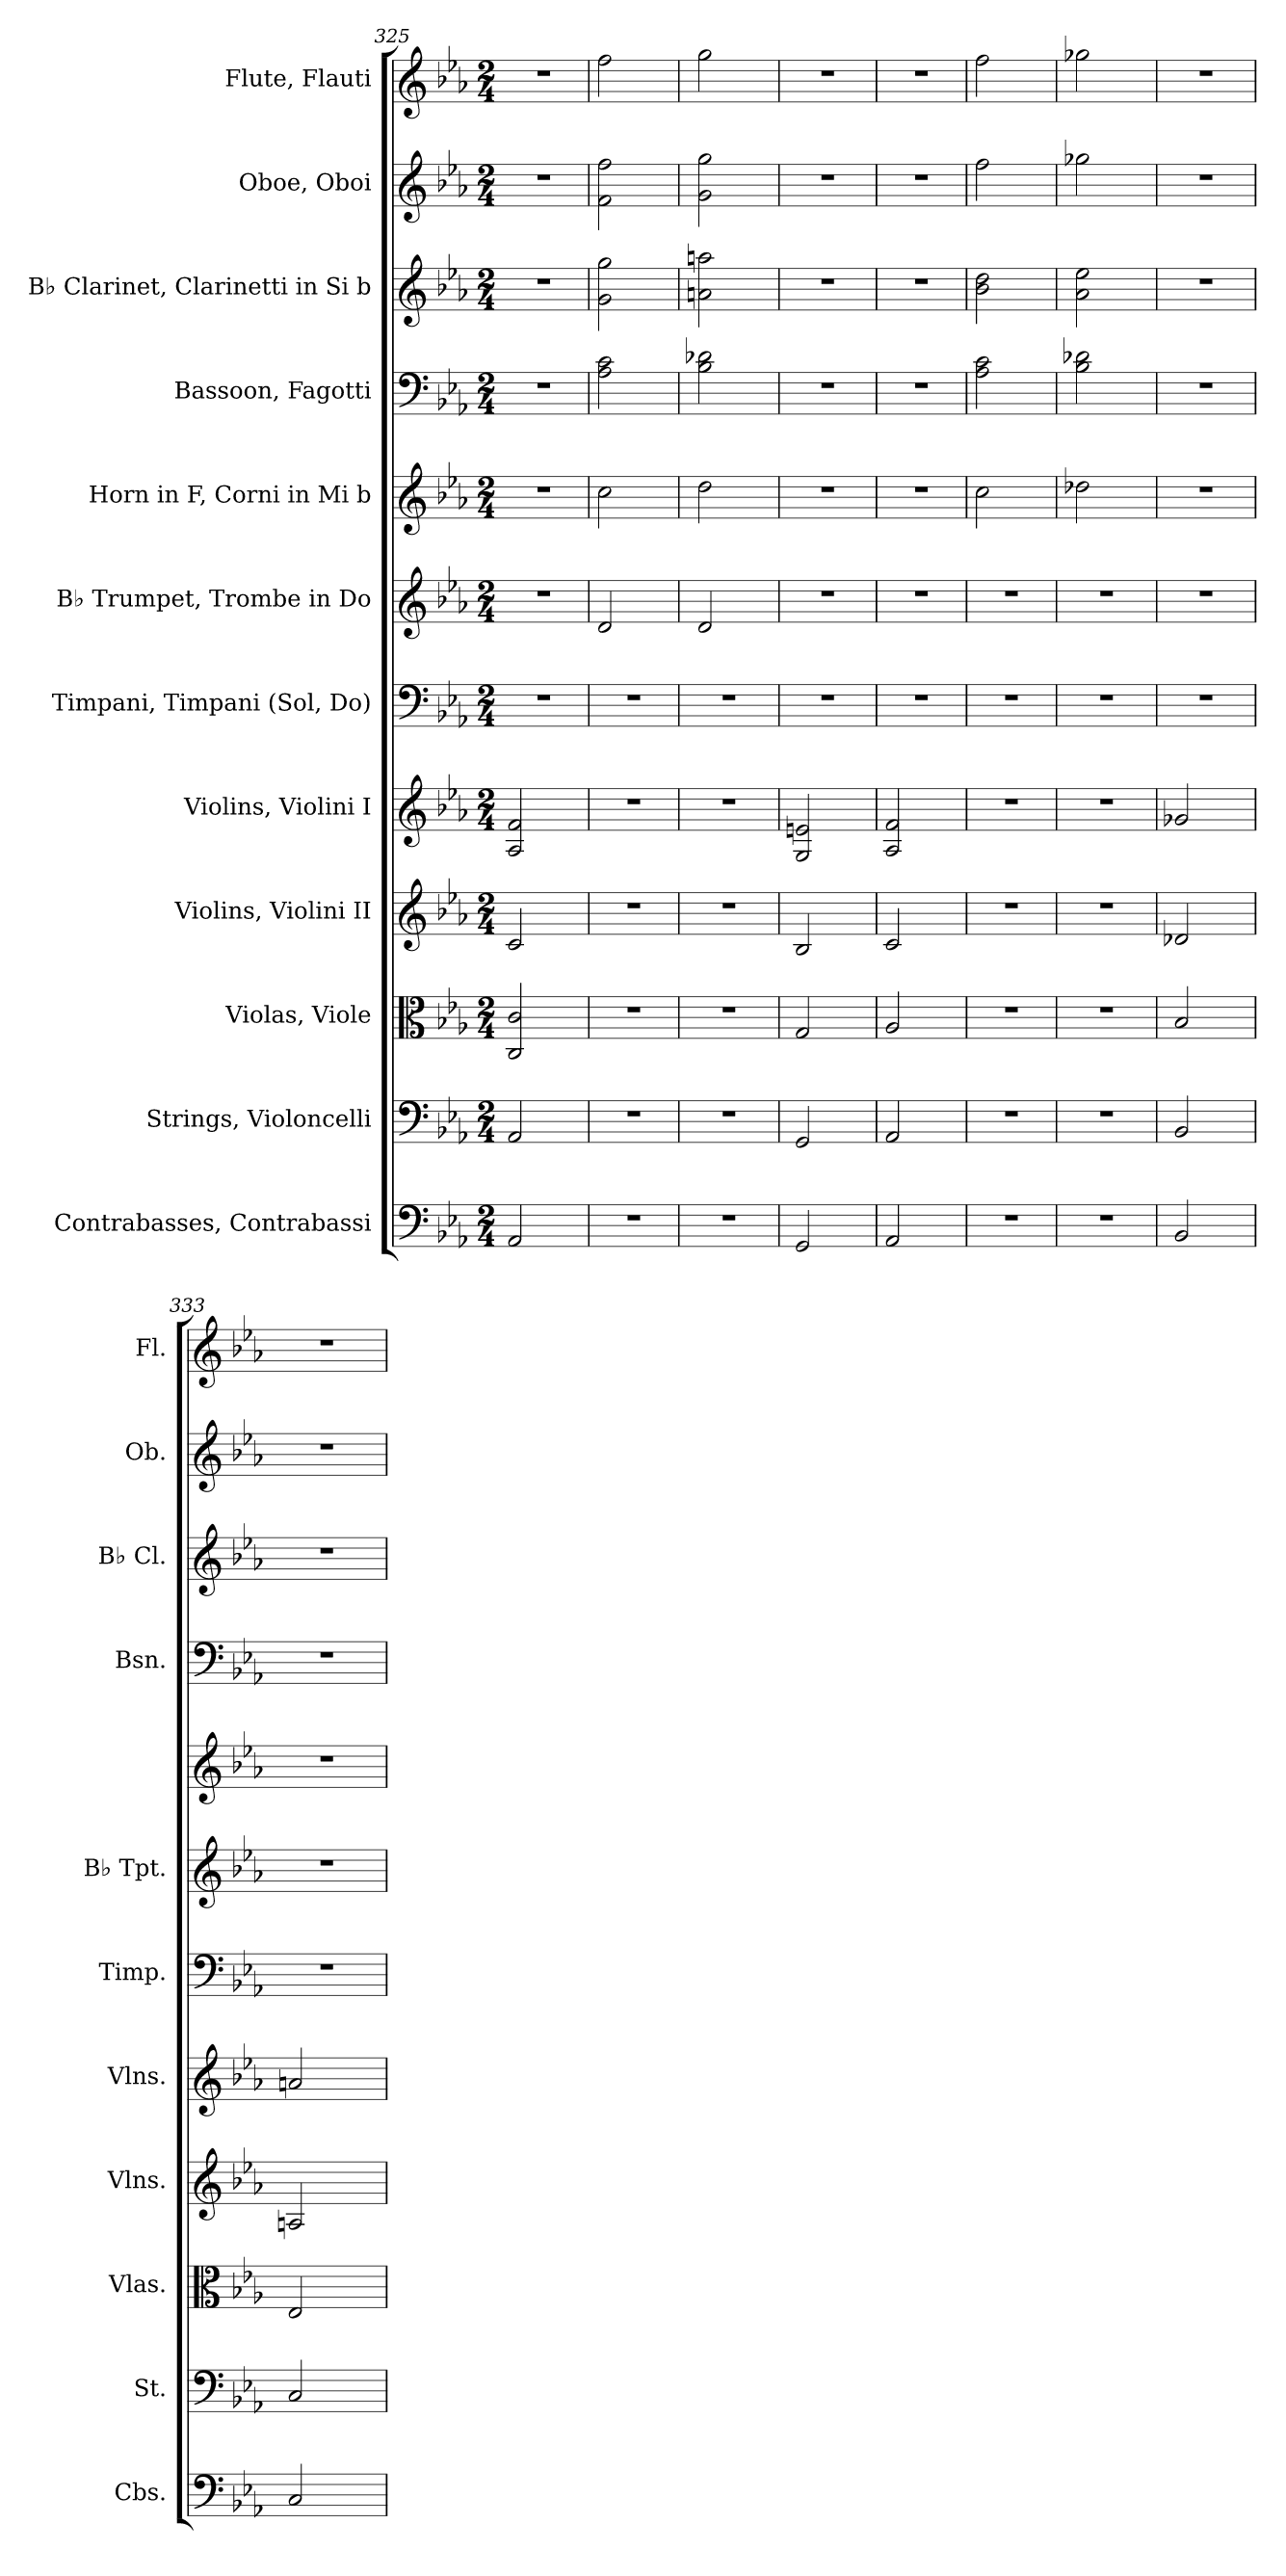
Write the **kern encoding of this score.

**kern	**kern	**kern	**kern	**kern	**kern	**kern	**kern	**kern	**kern	**kern	**kern
*part12	*part11	*part10	*part9	*part8	*part7	*part6	*part5	*part4	*part3	*part2	*part1
*staff12	*staff11	*staff10	*staff9	*staff8	*staff7	*staff6	*staff5	*staff4	*staff3	*staff2	*staff1
*I"Contrabasses, Contrabassi	*I"Strings, Violoncelli	*I"Violas, Viole	*I"Violins, Violini II	*I"Violins, Violini I	*I"Timpani, Timpani (Sol, Do)	*I"B♭ Trumpet, Trombe in Do	*I"Horn in F, Corni in Mi b	*I"Bassoon, Fagotti	*I"B♭ Clarinet, Clarinetti in Si b	*I"Oboe, Oboi	*I"Flute, Flauti
*I'Cbs.	*I'St.	*I'Vlas.	*I'Vlns.	*I'Vlns.	*I'Timp.	*I'B♭ Tpt.	*	*I'Bsn.	*I'B♭ Cl.	*I'Ob.	*I'Fl.
*clefF4	*clefF4	*clefC3	*clefG2	*clefG2	*clefF4	*clefG2	*clefG2	*clefF4	*clefG2	*clefG2	*clefG2
*ITrd7c12	*	*	*	*	*	*ITrd1c2	*ITrd4c7	*	*ITrd1c2	*	*
*k[b-e-a-]	*k[b-e-a-]	*k[b-e-a-]	*k[b-e-a-]	*k[b-e-a-]	*k[b-e-a-]	*k[b-e-a-d-g-]	*k[b-e-a-d-]	*k[b-e-a-]	*k[b-e-a-d-g-]	*k[b-e-a-]	*k[b-e-a-]
*M2/4	*M2/4	*M2/4	*M2/4	*M2/4	*M2/4	*M2/4	*M2/4	*M2/4	*M2/4	*M2/4	*M2/4
=325	=325	=325	=325	=325	=325	=325	=325	=325	=325	=325	=325
2AAA-/	2AA-/	2C/ 2c/	2c/	2A-/ 2f/	2r	2r	2r	2r	2r	2r	2r
=326	=326	=326	=326	=326	=326	=326	=326	=326	=326	=326	=326
2r	2r	2r	2r	2r	2r	2c/	2f\	2A-\ 2c\	2f\ 2ff\	2f\ 2ff\	2ff\
=327	=327	=327	=327	=327	=327	=327	=327	=327	=327	=327	=327
2r	2r	2r	2r	2r	2r	2c/	2g\	2B-\ 2d-X\	2gn\ 2ggn\	2g\ 2gg\	2gg\
=328	=328	=328	=328	=328	=328	=328	=328	=328	=328	=328	=328
2GGG/	2GG/	2G/	2B-/	2G/ 2en/	2r	2r	2r	2r	2r	2r	2r
=329	=329	=329	=329	=329	=329	=329	=329	=329	=329	=329	=329
2AAA-/	2AA-/	2A-/	2c/	2A-/ 2f/	2r	2r	2r	2r	2r	2r	2r
!!LO:PB:g=z
=330	=330	=330	=330	=330	=330	=330	=330	=330	=330	=330	=330
2r	2r	2r	2r	2r	2r	2r	2f\	2A-\ 2c\	2a-\ 2cc\	2ff\	2ff\
=331	=331	=331	=331	=331	=331	=331	=331	=331	=331	=331	=331
2r	2r	2r	2r	2r	2r	2r	2g-X\	2B-\ 2d-X\	2g-\ 2dd-\	2gg-X\	2gg-X\
=332	=332	=332	=332	=332	=332	=332	=332	=332	=332	=332	=332
2BBB-/	2BB-/	2B-/	2d-X/	2g-X/	2r	2r	2r	2r	2r	2r	2r
=333	=333	=333	=333	=333	=333	=333	=333	=333	=333	=333	=333
2CC/	2C/	2E-/	2An/	2an/	2r	2r	2r	2r	2r	2r	2r
=	=	=	=	=	=	=	=	=	=	=	=
*-	*-	*-	*-	*-	*-	*-	*-	*-	*-	*-	*-
